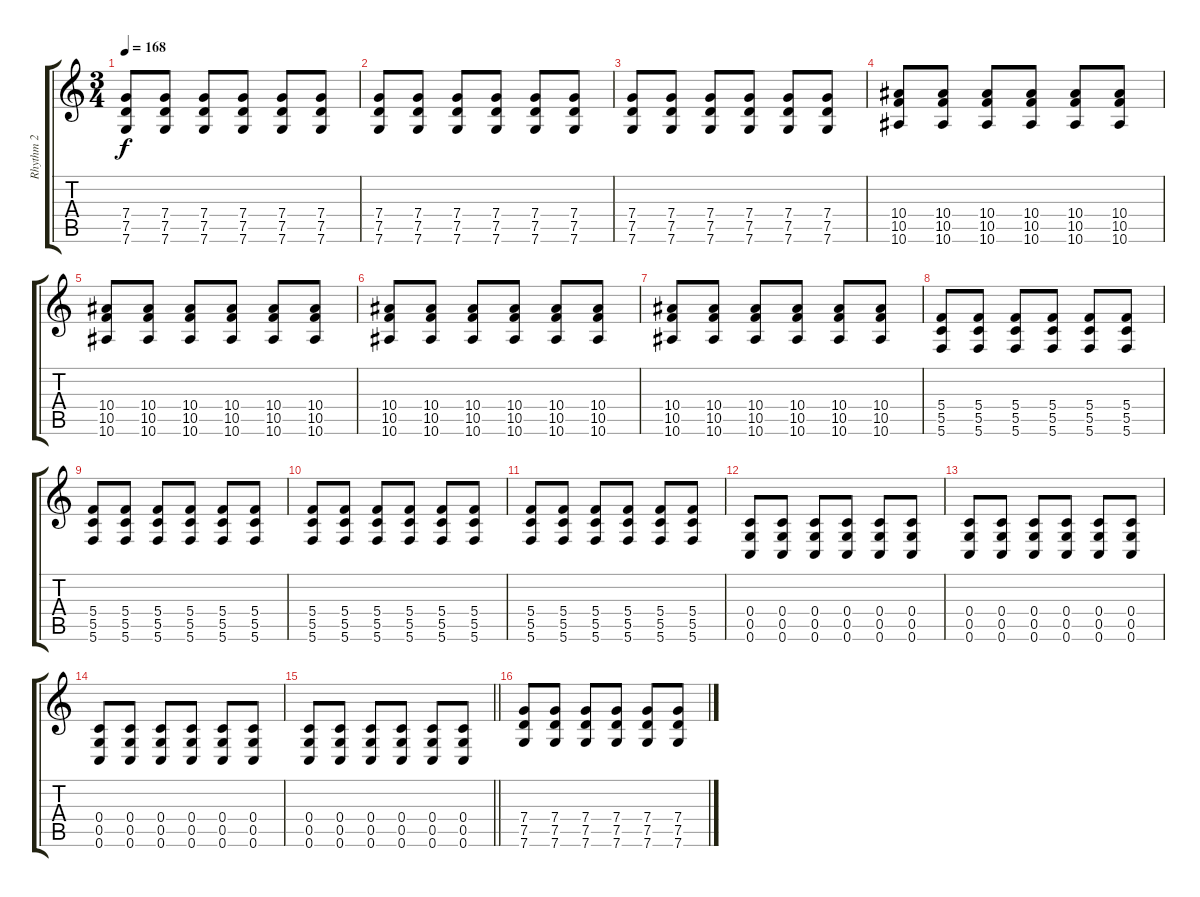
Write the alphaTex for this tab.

\track ("Rhythm 2" "Rhythm 2") {instrument distortionguitar}
\staff {score tabs}
\tuning (D4 A3 F3 C3 G2 C2) {hide}
\ts (3 4)
\tempo 168
\clef g2
\ks c
(7.4 7.5 7.6).8{dy f} (7.4 7.5 7.6).8 (7.4 7.5 7.6).8 (7.4 7.5 7.6).8 (7.4 7.5 7.6).8 (7.4 7.5 7.6).8 |
(7.4 7.5 7.6).8 (7.4 7.5 7.6).8 (7.4 7.5 7.6).8 (7.4 7.5 7.6).8 (7.4 7.5 7.6).8 (7.4 7.5 7.6).8 |
(7.4 7.5 7.6).8 (7.4 7.5 7.6).8 (7.4 7.5 7.6).8 (7.4 7.5 7.6).8 (7.4 7.5 7.6).8 (7.4 7.5 7.6).8 |
(10.4 10.5 10.6).8 (10.4 10.5 10.6).8 (10.4 10.5 10.6).8 (10.4 10.5 10.6).8 (10.4 10.5 10.6).8 (10.4 10.5 10.6).8 |
(10.4 10.5 10.6).8 (10.4 10.5 10.6).8 (10.4 10.5 10.6).8 (10.4 10.5 10.6).8 (10.4 10.5 10.6).8 (10.4 10.5 10.6).8 |
(10.4 10.5 10.6).8 (10.4 10.5 10.6).8 (10.4 10.5 10.6).8 (10.4 10.5 10.6).8 (10.4 10.5 10.6).8 (10.4 10.5 10.6).8 |
(10.4 10.5 10.6).8 (10.4 10.5 10.6).8 (10.4 10.5 10.6).8 (10.4 10.5 10.6).8 (10.4 10.5 10.6).8 (10.4 10.5 10.6).8 |
(5.4 5.5 5.6).8 (5.4 5.5 5.6).8 (5.4 5.5 5.6).8 (5.4 5.5 5.6).8 (5.4 5.5 5.6).8 (5.4 5.5 5.6).8 |
(5.4 5.5 5.6).8 (5.4 5.5 5.6).8 (5.4 5.5 5.6).8 (5.4 5.5 5.6).8 (5.4 5.5 5.6).8 (5.4 5.5 5.6).8 |
(5.4 5.5 5.6).8 (5.4 5.5 5.6).8 (5.4 5.5 5.6).8 (5.4 5.5 5.6).8 (5.4 5.5 5.6).8 (5.4 5.5 5.6).8 |
(5.4 5.5 5.6).8 (5.4 5.5 5.6).8 (5.4 5.5 5.6).8 (5.4 5.5 5.6).8 (5.4 5.5 5.6).8 (5.4 5.5 5.6).8 |
(0.4 0.5 0.6).8 (0.4 0.5 0.6).8 (0.4 0.5 0.6).8 (0.4 0.5 0.6).8 (0.4 0.5 0.6).8 (0.4 0.5 0.6).8 |
(0.4 0.5 0.6).8 (0.4 0.5 0.6).8 (0.4 0.5 0.6).8 (0.4 0.5 0.6).8 (0.4 0.5 0.6).8 (0.4 0.5 0.6).8 |
(0.4 0.5 0.6).8 (0.4 0.5 0.6).8 (0.4 0.5 0.6).8 (0.4 0.5 0.6).8 (0.4 0.5 0.6).8 (0.4 0.5 0.6).8 |
\barLineRight lightlight
(0.4 0.5 0.6).8 (0.4 0.5 0.6).8 (0.4 0.5 0.6).8 (0.4 0.5 0.6).8 (0.4 0.5 0.6).8 (0.4 0.5 0.6).8 |
(7.4 7.5 7.6).8 (7.4 7.5 7.6).8 (7.4 7.5 7.6).8 (7.4 7.5 7.6).8 (7.4 7.5 7.6).8 (7.4 7.5 7.6).8
